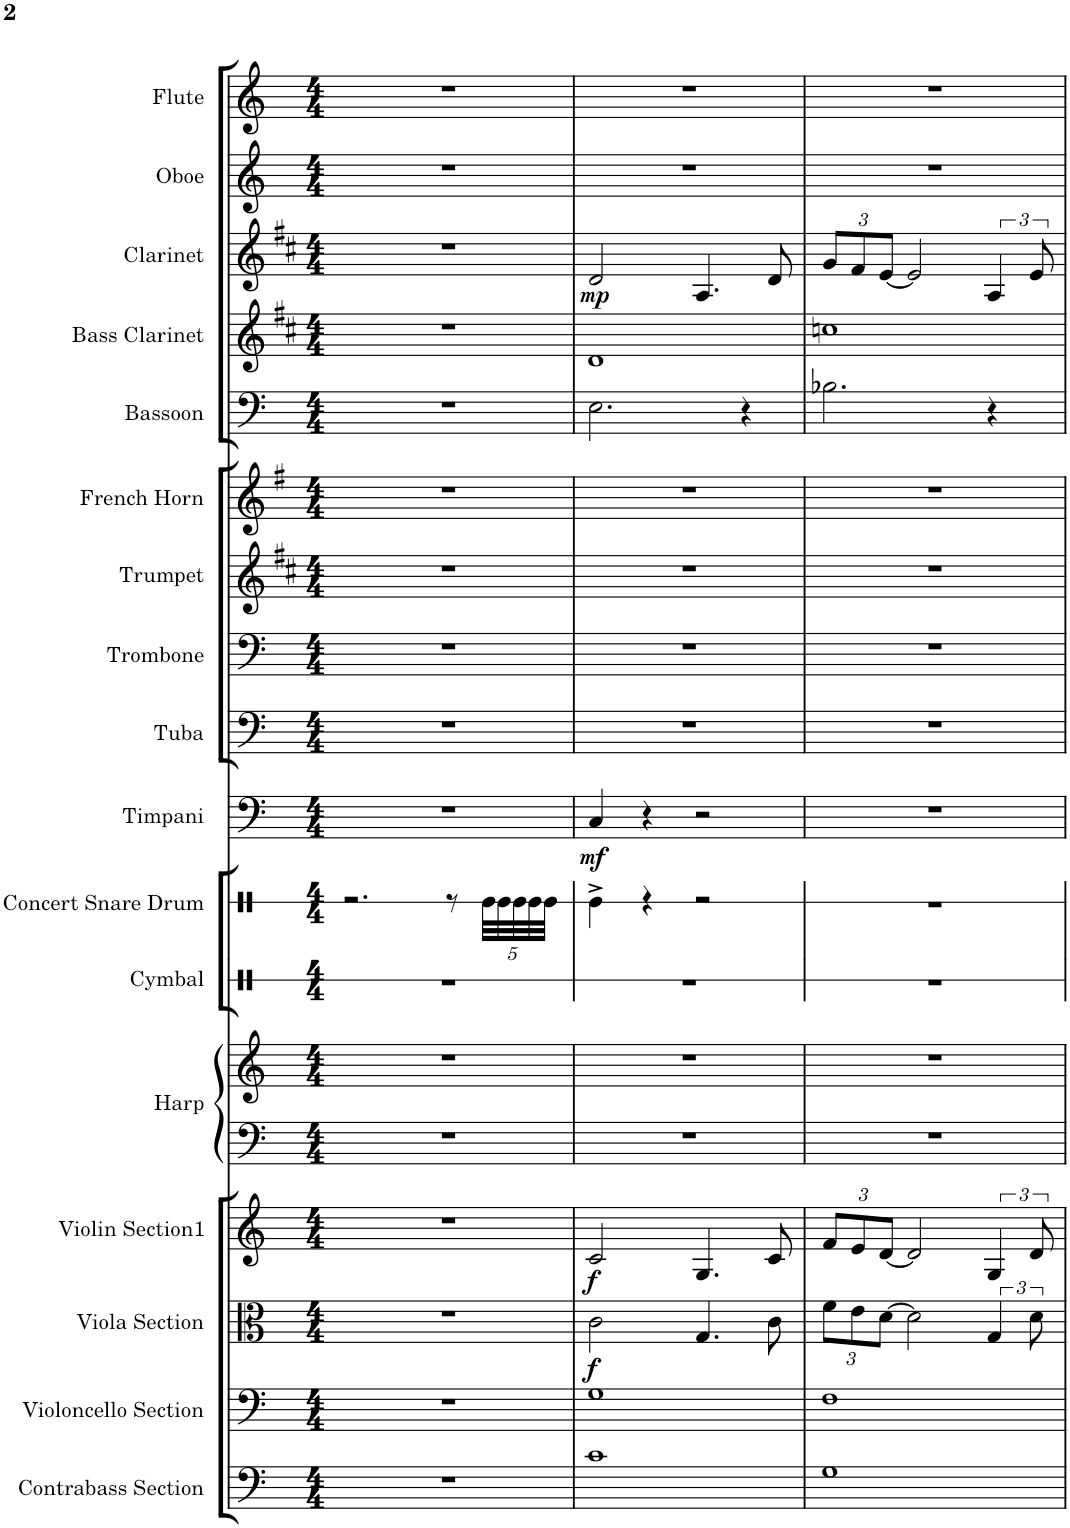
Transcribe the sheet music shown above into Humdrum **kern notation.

**kern	**kern	**kern	**dynam	**kern	**dynam	**kern	**kern	**kern	**kern	**kern	**dynam	**kern	**kern	**kern	**kern	**kern	**kern	**kern	**dynam	**kern	**kern
*part17	*part16	*part15	*part15	*part14	*part14	*part13	*part13	*part12	*part11	*part10	*part10	*part9	*part8	*part7	*part6	*part5	*part4	*part3	*part3	*part2	*part1
*staff18	*staff17	*staff16	*staff16	*staff15	*staff15	*staff14	*staff13	*staff12	*staff11	*staff10	*staff10	*staff9	*staff8	*staff7	*staff6	*staff5	*staff4	*staff3	*staff3	*staff2	*staff1
*I"Contrabass Section	*I"Violoncello Section	*I"Viola Section	*	*I"Violin Section1	*	*I"Harp	*	*I"Cymbal	*I"Concert Snare Drum	*I"Timpani	*	*I"Tuba	*I"Trombone	*I"Trumpet	*I"French Horn	*I"Bassoon	*I"Bass Clarinet	*I"Clarinet	*	*I"Oboe	*I"Flute
*I'Cbs.	*I'Vcs.	*I'Vlas.	*	*I'Vlns.1	*	*I'Hrp.	*	*I'Cym.	*I'Con. Sn.	*I'Timp.	*	*I'Tba.	*I'Tbn.	*I'Tpt.	*I'F Hn.	*I'Bsn.	*I'B. Cl.	*I'Cl.	*	*I'Ob.	*I'Fl.
*	*	*	*	*	*	*	*	*stria1	*stria1	*	*	*	*	*	*	*	*	*	*	*	*
*clefF4	*clefF4	*clefC3	*	*clefG2	*	*clefF4	*clefG2	*clefX	*clefX	*clefF4	*	*clefF4	*clefF4	*clefG2	*clefG2	*clefF4	*clefG2	*clefG2	*	*clefG2	*clefG2
*Trd7c12	*	*	*	*	*	*	*	*	*	*	*	*	*	*Trd1c2	*Trd4c7	*	*Trd8c14	*Trd1c2	*	*	*
*k[]	*k[]	*k[]	*	*k[]	*	*k[]	*k[]	*k[]	*k[]	*k[]	*	*k[]	*k[]	*k[f#c#]	*k[f#]	*k[]	*k[f#c#]	*k[f#c#]	*	*k[]	*k[]
*M4/4	*M4/4	*M4/4	*	*M4/4	*	*M4/4	*M4/4	*M4/4	*M4/4	*M4/4	*	*M4/4	*M4/4	*M4/4	*M4/4	*M4/4	*M4/4	*M4/4	*	*M4/4	*M4/4
=1	=1	=1	=1	=1	=1	=1	=1	=1	=1	=1	=1	=1	=1	=1	=1	=1	=1	=1	=1	=1	=1
1r	1r	1r	.	1r	.	1r	1r	1r	2.r	1r	.	1r	1r	1r	1r	1r	1r	1r	.	1r	1r
.	.	.	.	.	.	.	.	.	8r	.	.	.	.	.	.	.	.	.	.	.	.
*	*	*	*	*	*	*	*	*	*Xbrackettup	*	*	*	*	*	*	*	*	*	*	*	*
.	.	.	.	.	.	.	.	.	40Re\LLL	.	.	.	.	.	.	.	.	.	.	.	.
.	.	.	.	.	.	.	.	.	40Re\	.	.	.	.	.	.	.	.	.	.	.	.
.	.	.	.	.	.	.	.	.	40Re\	.	.	.	.	.	.	.	.	.	.	.	.
.	.	.	.	.	.	.	.	.	40Re\	.	.	.	.	.	.	.	.	.	.	.	.
.	.	.	.	.	.	.	.	.	40Re\JJJ	.	.	.	.	.	.	.	.	.	.	.	.
=2	=2	=2	=2	=2	=2	=2	=2	=2	=2	=2	=2	=2	=2	=2	=2	=2	=2	=2	=2	=2	=2
!	!	!	!LO:DY:b	!	!LO:DY:b	!	!	!	!	!	!LO:DY:b	!	!	!	!	!	!	!	!LO:DY:b	!	!
1c	1G	2c\	f	2c/	f	1r	1r	1r	4Re^\	4C/	mf	1r	1r	1r	1r	2.E\	1d	2d/	mp	1r	1r
.	.	.	.	.	.	.	.	.	4r	4r	.	.	.	.	.	.	.	.	.	.	.
.	.	4.G/	.	4.G/	.	.	.	.	2r	2r	.	.	.	.	.	.	.	4.A/	.	.	.
.	.	.	.	.	.	.	.	.	.	.	.	.	.	.	.	4r	.	.	.	.	.
.	.	8c\	.	8c/	.	.	.	.	.	.	.	.	.	.	.	.	.	8d/	.	.	.
=3	=3	=3	=3	=3	=3	=3	=3	=3	=3	=3	=3	=3	=3	=3	=3	=3	=3	=3	=3	=3	=3
*	*	*Xbrackettup	*	*Xbrackettup	*	*	*	*	*	*	*	*	*	*	*	*	*	*Xbrackettup	*	*	*
1G	1F	12f\L	.	12f/L	.	1r	1r	1r	1r	1r	.	1r	1r	1r	1r	2.B-X\	1ccn	12g/L	.	1r	1r
.	.	12e\	.	12e/	.	.	.	.	.	.	.	.	.	.	.	.	.	12f#/	.	.	.
.	.	[12d\J	.	[12d/J	.	.	.	.	.	.	.	.	.	.	.	.	.	[12e/J	.	.	.
.	.	2d\]	.	2d/]	.	.	.	.	.	.	.	.	.	.	.	.	.	2e/]	.	.	.
*	*	*brackettup	*	*brackettup	*	*	*	*	*	*	*	*	*	*	*	*	*	*brackettup	*	*	*
.	.	6G/	.	6G/	.	.	.	.	.	.	.	.	.	.	.	4r	.	6A/	.	.	.
.	.	12d\	.	12d/	.	.	.	.	.	.	.	.	.	.	.	.	.	12e/	.	.	.
=	=	=	=	=	=	=	=	=	=	=	=	=	=	=	=	=	=	=	=	=	=
*-	*-	*-	*-	*-	*-	*-	*-	*-	*-	*-	*-	*-	*-	*-	*-	*-	*-	*-	*-	*-	*-
